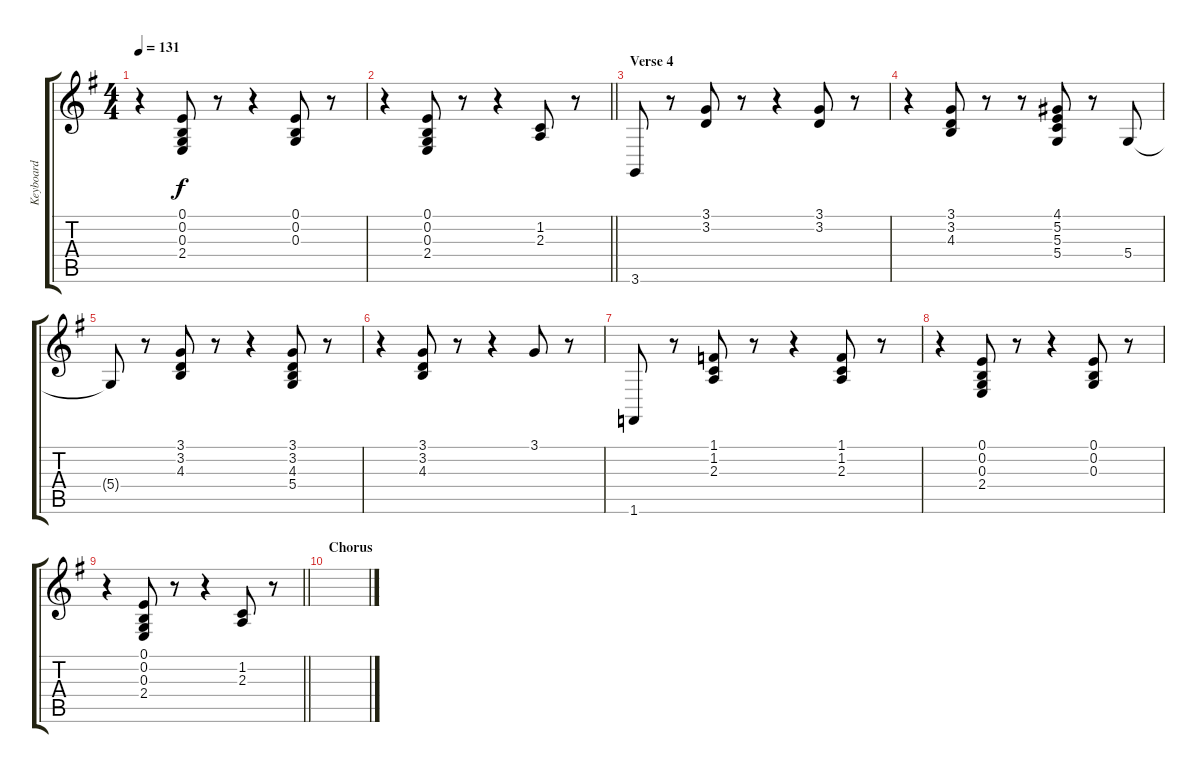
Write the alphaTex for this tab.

\track ("Keyboard" "Keyboard") {instrument lead1square}
\staff {score tabs}
\tuning (E4 B3 G3 D3 A2 E2) {hide}
\ts (4 4)
\tempo 131
\clef g2
\ks g
r.4{dy f} (0.1 0.2 0.3 2.4).8 r.8 r.4 (0.1 0.2 0.3).8 r.8 |
\barLineRight lightlight
r.4 (0.1 0.2 0.3 2.4).8 r.8 r.4 (1.2 2.3).8 r.8 |
\section ("" "Verse 4")
3.6.8 r.8 (3.1 3.2).8 r.8 r.4 (3.1 3.2).8 r.8 |
r.4 (3.1 3.2 4.3).8 r.8 r.8 (4.1 5.2 5.3 5.4).8 r.8 5.4.8 |
5.4{t}.8 r.8 (3.1 3.2 4.3).8 r.8 r.4 (3.1 3.2 4.3 5.4).8 r.8 |
r.4 (3.1 3.2 4.3).8 r.8 r.4 3.1.8 r.8 |
1.6.8 r.8 (1.1 1.2 2.3).8 r.8 r.4 (1.1 1.2 2.3).8 r.8 |
r.4 (0.1 0.2 0.3 2.4).8 r.8 r.4 (0.1 0.2 0.3).8 r.8 |
\barLineRight lightlight
r.4 (0.1 0.2 0.3 2.4).8 r.8 r.4 (1.2 2.3).8 r.8 |
\section ("" "Chorus")
